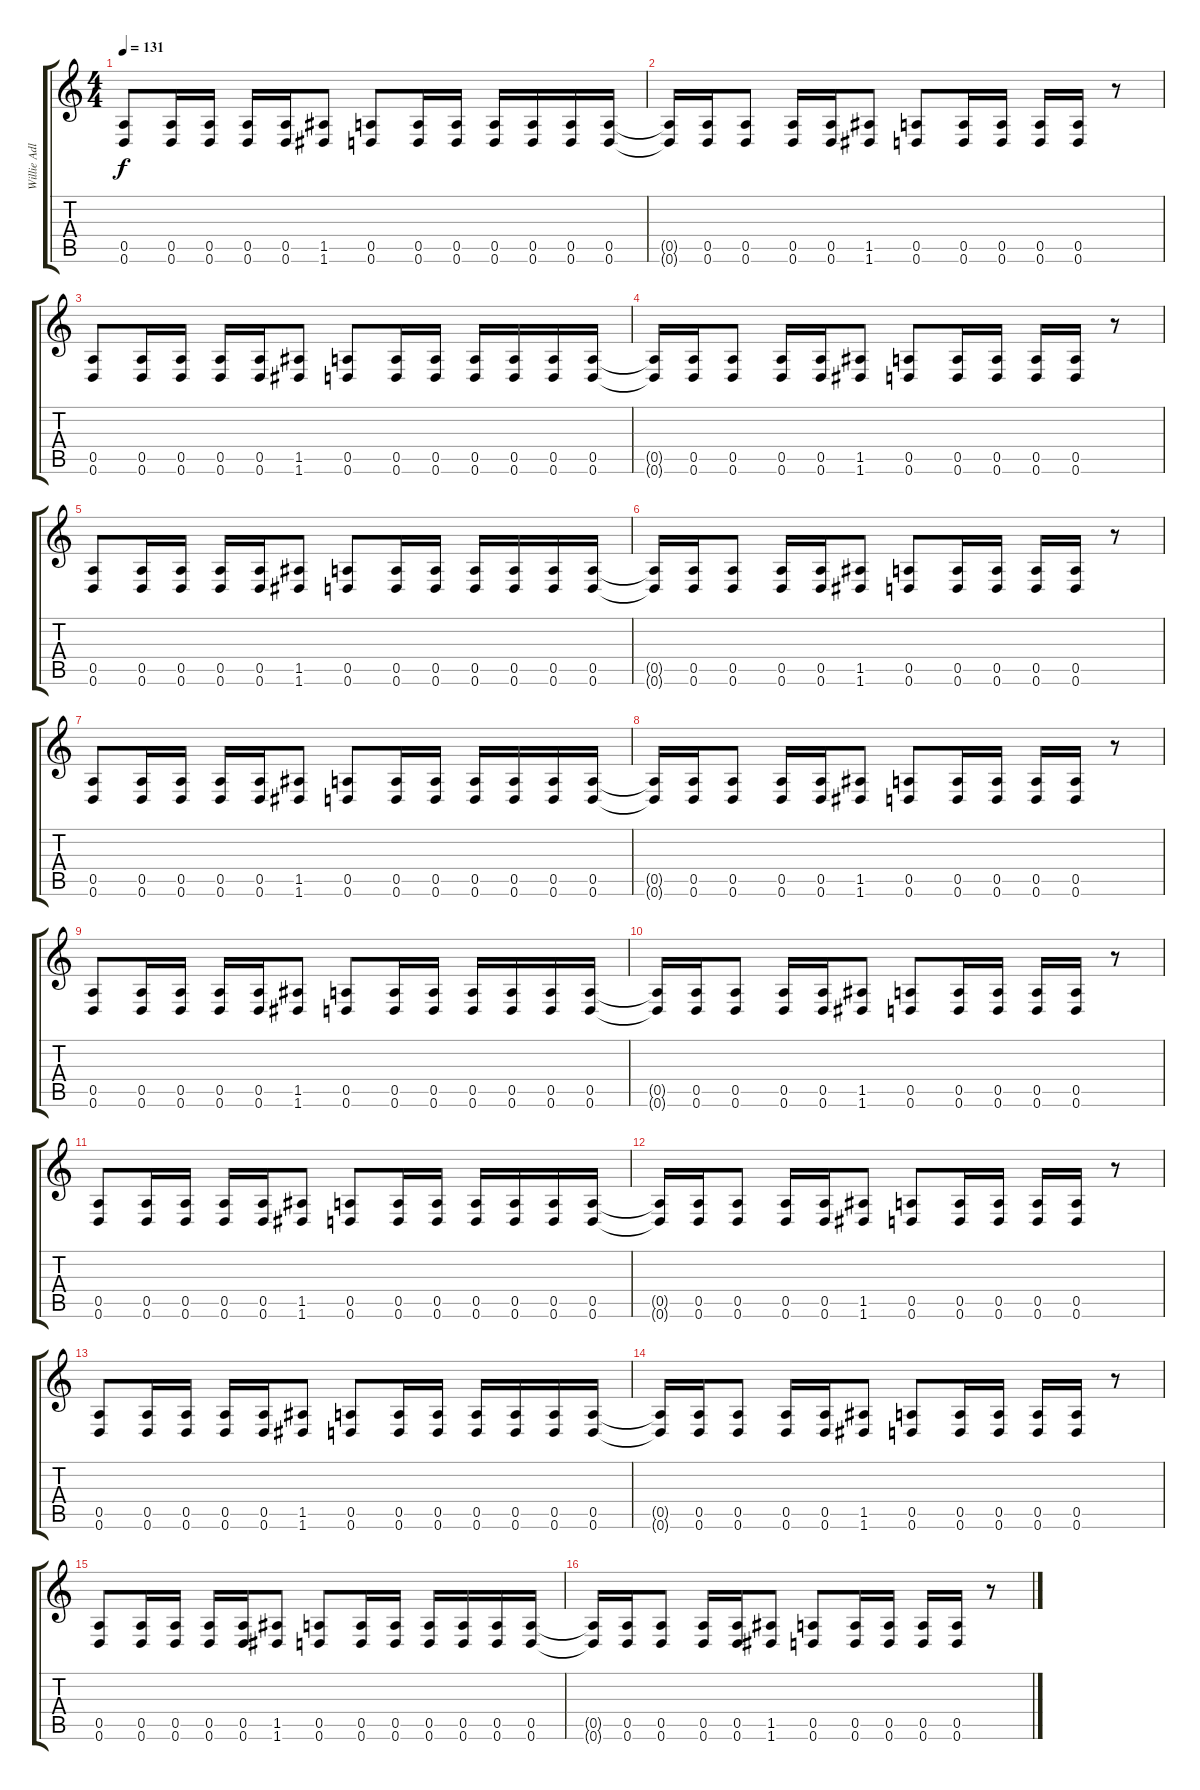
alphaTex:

\track ("Willie Adler" "Willie Adl") {instrument distortionguitar}
\staff {score tabs}
\tuning (E4 B3 G3 D3 A2 D2) {hide}
\ts (4 4)
\tempo 131
\clef g2
\ks c
(0.5 0.6).8{dy f} (0.5 0.6).16 (0.5 0.6).16 (0.5 0.6).16 (0.5 0.6).16 (1.5 1.6).8 (0.5 0.6).8 (0.5 0.6).16 (0.5 0.6).16 (0.5 0.6).16 (0.5 0.6).16 (0.5 0.6).16 (0.5 0.6).16 |
(0.5{t} 0.6{t}).16 (0.5 0.6).16 (0.5 0.6).8 (0.5 0.6).16 (0.5 0.6).16 (1.5 1.6).8 (0.5 0.6).8 (0.5 0.6).16 (0.5 0.6).16 (0.5 0.6).16 (0.5 0.6).16 r.8 |
(0.5 0.6).8 (0.5 0.6).16 (0.5 0.6).16 (0.5 0.6).16 (0.5 0.6).16 (1.5 1.6).8 (0.5 0.6).8 (0.5 0.6).16 (0.5 0.6).16 (0.5 0.6).16 (0.5 0.6).16 (0.5 0.6).16 (0.5 0.6).16 |
(0.5{t} 0.6{t}).16 (0.5 0.6).16 (0.5 0.6).8 (0.5 0.6).16 (0.5 0.6).16 (1.5 1.6).8 (0.5 0.6).8 (0.5 0.6).16 (0.5 0.6).16 (0.5 0.6).16 (0.5 0.6).16 r.8 |
(0.5 0.6).8 (0.5 0.6).16 (0.5 0.6).16 (0.5 0.6).16 (0.5 0.6).16 (1.5 1.6).8 (0.5 0.6).8 (0.5 0.6).16 (0.5 0.6).16 (0.5 0.6).16 (0.5 0.6).16 (0.5 0.6).16 (0.5 0.6).16 |
(0.5{t} 0.6{t}).16 (0.5 0.6).16 (0.5 0.6).8 (0.5 0.6).16 (0.5 0.6).16 (1.5 1.6).8 (0.5 0.6).8 (0.5 0.6).16 (0.5 0.6).16 (0.5 0.6).16 (0.5 0.6).16 r.8 |
(0.5 0.6).8 (0.5 0.6).16 (0.5 0.6).16 (0.5 0.6).16 (0.5 0.6).16 (1.5 1.6).8 (0.5 0.6).8 (0.5 0.6).16 (0.5 0.6).16 (0.5 0.6).16 (0.5 0.6).16 (0.5 0.6).16 (0.5 0.6).16 |
(0.5{t} 0.6{t}).16 (0.5 0.6).16 (0.5 0.6).8 (0.5 0.6).16 (0.5 0.6).16 (1.5 1.6).8 (0.5 0.6).8 (0.5 0.6).16 (0.5 0.6).16 (0.5 0.6).16 (0.5 0.6).16 r.8 |
(0.5 0.6).8 (0.5 0.6).16 (0.5 0.6).16 (0.5 0.6).16 (0.5 0.6).16 (1.5 1.6).8 (0.5 0.6).8 (0.5 0.6).16 (0.5 0.6).16 (0.5 0.6).16 (0.5 0.6).16 (0.5 0.6).16 (0.5 0.6).16 |
(0.5{t} 0.6{t}).16 (0.5 0.6).16 (0.5 0.6).8 (0.5 0.6).16 (0.5 0.6).16 (1.5 1.6).8 (0.5 0.6).8 (0.5 0.6).16 (0.5 0.6).16 (0.5 0.6).16 (0.5 0.6).16 r.8 |
(0.5 0.6).8 (0.5 0.6).16 (0.5 0.6).16 (0.5 0.6).16 (0.5 0.6).16 (1.5 1.6).8 (0.5 0.6).8 (0.5 0.6).16 (0.5 0.6).16 (0.5 0.6).16 (0.5 0.6).16 (0.5 0.6).16 (0.5 0.6).16 |
(0.5{t} 0.6{t}).16 (0.5 0.6).16 (0.5 0.6).8 (0.5 0.6).16 (0.5 0.6).16 (1.5 1.6).8 (0.5 0.6).8 (0.5 0.6).16 (0.5 0.6).16 (0.5 0.6).16 (0.5 0.6).16 r.8 |
(0.5 0.6).8 (0.5 0.6).16 (0.5 0.6).16 (0.5 0.6).16 (0.5 0.6).16 (1.5 1.6).8 (0.5 0.6).8 (0.5 0.6).16 (0.5 0.6).16 (0.5 0.6).16 (0.5 0.6).16 (0.5 0.6).16 (0.5 0.6).16 |
(0.5{t} 0.6{t}).16 (0.5 0.6).16 (0.5 0.6).8 (0.5 0.6).16 (0.5 0.6).16 (1.5 1.6).8 (0.5 0.6).8 (0.5 0.6).16 (0.5 0.6).16 (0.5 0.6).16 (0.5 0.6).16 r.8 |
(0.5 0.6).8 (0.5 0.6).16 (0.5 0.6).16 (0.5 0.6).16 (0.5 0.6).16 (1.5 1.6).8 (0.5 0.6).8 (0.5 0.6).16 (0.5 0.6).16 (0.5 0.6).16 (0.5 0.6).16 (0.5 0.6).16 (0.5 0.6).16 |
(0.5{t} 0.6{t}).16 (0.5 0.6).16 (0.5 0.6).8 (0.5 0.6).16 (0.5 0.6).16 (1.5 1.6).8 (0.5 0.6).8 (0.5 0.6).16 (0.5 0.6).16 (0.5 0.6).16 (0.5 0.6).16 r.8
